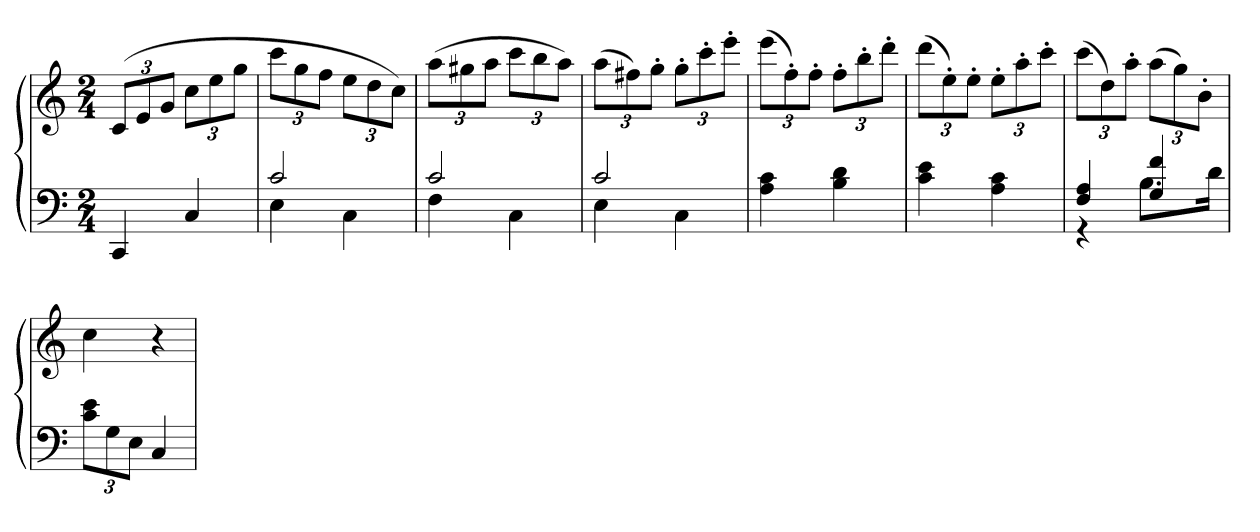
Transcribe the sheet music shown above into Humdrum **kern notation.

**kern	**kern
*part1	*part1
*staff2	*staff1
*M2/4	*M2/4
=	=
4CC	(12cL
.	12e
.	12gJ
4C	12ccL
.	12ee
.	12ggJ
=	=
*^	*
2c	4E	12cccL
.	.	12gg
.	.	12ffJ
.	4C	12eeL
.	.	12dd
.	.	12ccJ)
=	=	=
2c	4F	(12aaL
.	.	12gg#X
.	.	12aaJ
.	4C	12cccL
.	.	12bb
.	.	12aaJ)
=	=	=
2c	4E	(12aaL
.	.	12ff#X)
.	.	12gg'J
.	4C	12gg'L
.	.	12ccc'
.	.	12eee'J
*v	*v	*
=	=
4A 4c	(12eeeL
.	12ff')
.	12ff'J
4B 4d	12ff'L
.	12bb'
.	12ddd'J
=	=
4c 4e	(12dddL
.	12ee')
.	12ee'J
4A 4c	12ee'L
.	12aa'
.	12ccc'J
=	=
*^	*
4F 4A	4r	(12cccL
.	.	12dd)
.	.	12aa'J
4G 4f	8.BL	(12aaL
.	.	12gg)
.	.	12b'J
.	16dJk	.
*v	*v	*
=	=
12c 12eL	4cc
12G	.
12EJ	.
4C	4r
=	=
*-	*-
